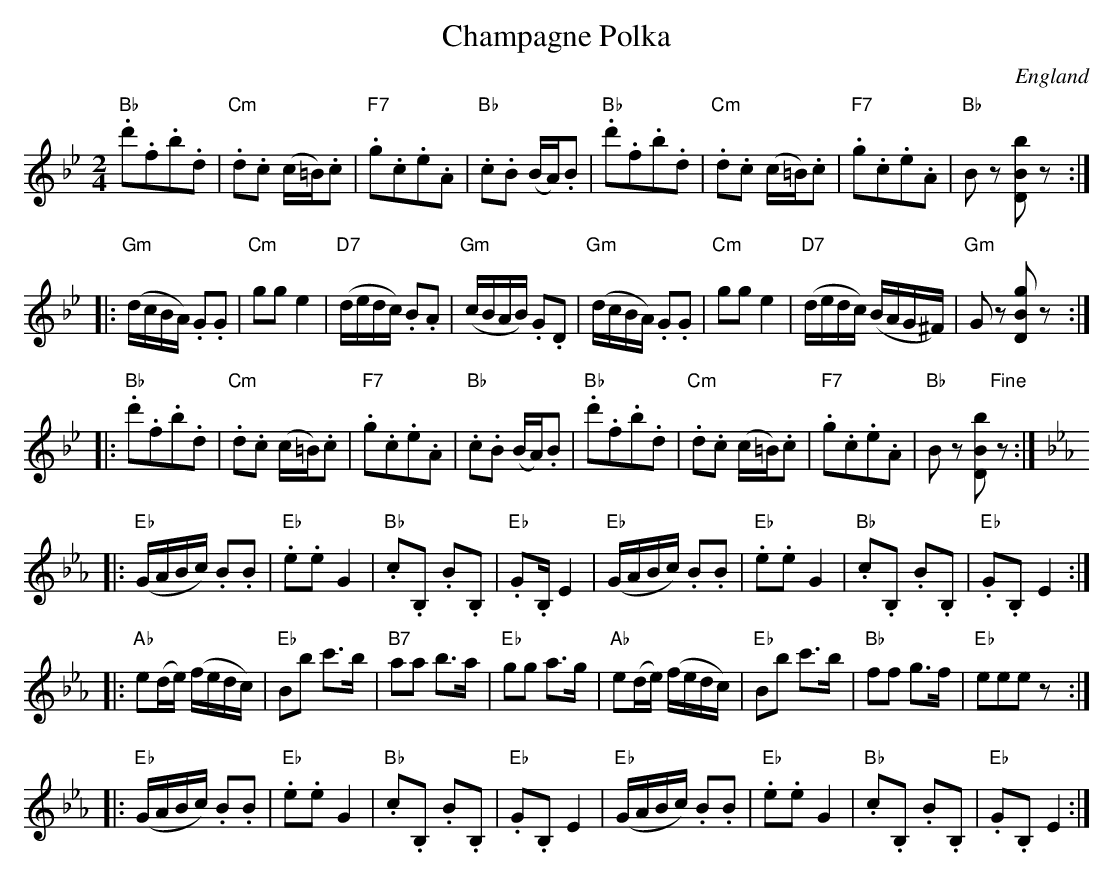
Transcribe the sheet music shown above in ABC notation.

X:1
T:Champagne Polka
M:2/4
L:1/16
O:England
K:Bb
"Bb".d'2.f2.b2.d2|"Cm".d2.c2 (c=B).c2|\
"F7".g2.c2.e2.A2|"Bb".c2.B2 (BA).B2|\
"Bb".d'2.f2.b2.d2|"Cm".d2.c2 (c=B).c2|\
"F7".g2.c2.e2.A2|"Bb"B2 z2 [D2B2b2] z2:|
|:"Gm"(dcBA) .G2.G2|"Cm"g2g2 e4|\
"D7"(dedc) .B2.A2|"Gm"(cBAB) .G2.D2|\
"Gm"(dcBA) .G2.G2|"Cm"g2g2 e4|\
"D7"(dedc) (BAG^F)|"Gm"G2 z2 [D2B2g2] z2:|
|:"Bb".d'2.f2.b2.d2|"Cm".d2.c2 (c=B).c2|\
"F7".g2.c2.e2.A2|"Bb".c2.B2 (BA).B2|\
"Bb".d'2.f2.b2.d2|"Cm".d2.c2 (c=B).c2|\
"F7".g2.c2.e2.A2|"Bb"B2 z2 [D2B2b2] "Fine"z2:|
K:Eb
|:"Eb"(GABc) .B2.B2|"Eb".e2.e2 G4|\
"Bb".c2.B,2 .B2.B,2|"Eb".G2.B, E4|\
"Eb"(GABc) .B2.B2|"Eb".e2.e2 G4|\
"Bb".c2.B,2 .B2.B,2|"Eb".G2.B,2 E4:|
|:"Ab"e2(de) (fedc)|"Eb"B2b2 c'3b|\
"B7"a2a2 b3a|"Eb"g2g2 a3g|\
"Ab"e2(de) (fedc)|"Eb"B2b2 c'3b|\
"Bb"f2f2 g3f|"Eb"e2e2e2 z2:|
|:"Eb"(GABc) .B2.B2|"Eb".e2.e2 G4|\
"Bb".c2.B,2 .B2.B,2|"Eb".G2.B,2 E4|\
"Eb"(GABc) .B2.B2|"Eb".e2.e2 G4|\
"Bb".c2.B,2 .B2.B,2|"Eb".G2.B,2 E4:|
